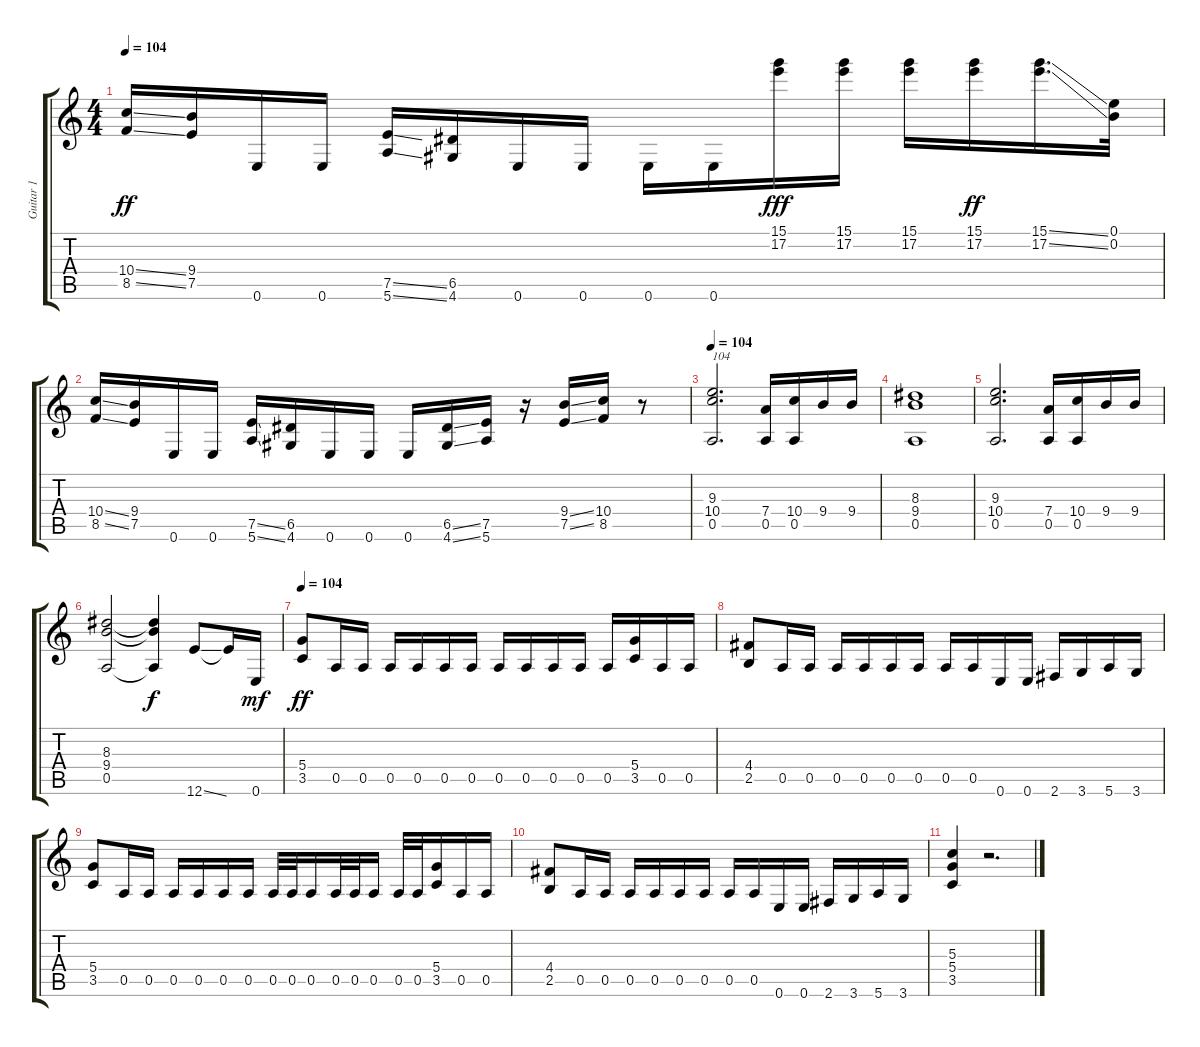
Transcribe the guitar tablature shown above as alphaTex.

\track ("Guitar 1" "Guitar 1") {instrument distortionguitar}
\staff {score tabs}
\tuning (E4 B3 G3 D3 A2 E2) {hide}
\ts (4 4)
\tempo 104
\clef g2
\ks c
(10.4{ss} 8.5{ss}).16{dy ff} (9.4 7.5).16 0.6.16 0.6.16 (7.5{ss} 5.6{ss}).16 (6.5 4.6).16 0.6.16 0.6.16 0.6.16 0.6.16 (15.1 17.2).16{dy fff} (15.1 17.2).16 (15.1 17.2).16 (15.1 17.2).16{dy ff} (15.1{ss} 17.2{ss}).16{d} (0.1 0.2).32 |
(10.4{ss} 8.5{ss}).16 (9.4 7.5).16 0.6.16 0.6.16 (7.5{ss} 5.6{ss}).16 (6.5 4.6).16 0.6.16 0.6.16 0.6.16 (6.5{ss} 4.6{ss}).16 (7.5 5.6).16 r.16 (9.4{ss} 7.5{ss}).16 (10.4 8.5).16 r.8 |
\tempo 104
(9.3 10.4 0.5).2{d txt "104"} (7.4 0.5).16 (10.4 0.5).16 9.4.16 9.4.16 |
(8.3 9.4 0.5).1 |
(9.3 10.4 0.5).2{d} (7.4 0.5).16 (10.4 0.5).16 9.4.16 9.4.16 |
(8.3 9.4 0.5).2 (8.3{t} 9.4{t} 0.5{t}).4{dy f} 12.6{ss}.8 12.6{t}.16 0.6.16{dy mf} |
\tempo 104
(5.4 3.5).8{dy ff} 0.5.16 0.5.16 0.5.16 0.5.16 0.5.16 0.5.16 0.5.16 0.5.16 0.5.16 0.5.16 0.5.16 (5.4 3.5).16 0.5.16 0.5.16 |
(4.4 2.5).8 0.5.16 0.5.16 0.5.16 0.5.16 0.5.16 0.5.16 0.5.16 0.5.16 0.6.16 0.6.16 2.6.16 3.6.16 5.6.16 3.6.16 |
(5.4 3.5).8 0.5.16 0.5.16 0.5.16 0.5.16 0.5.16 0.5.16 0.5.32 0.5.32 0.5.16 0.5.32 0.5.32 0.5.16 0.5.32 0.5.32 (5.4 3.5).16 0.5.16 0.5.16 |
(4.4 2.5).8 0.5.16 0.5.16 0.5.16 0.5.16 0.5.16 0.5.16 0.5.16 0.5.16 0.6.16 0.6.16 2.6.16 3.6.16 5.6.16 3.6.16 |
(5.3 5.4 3.5).4 r.2{d}
